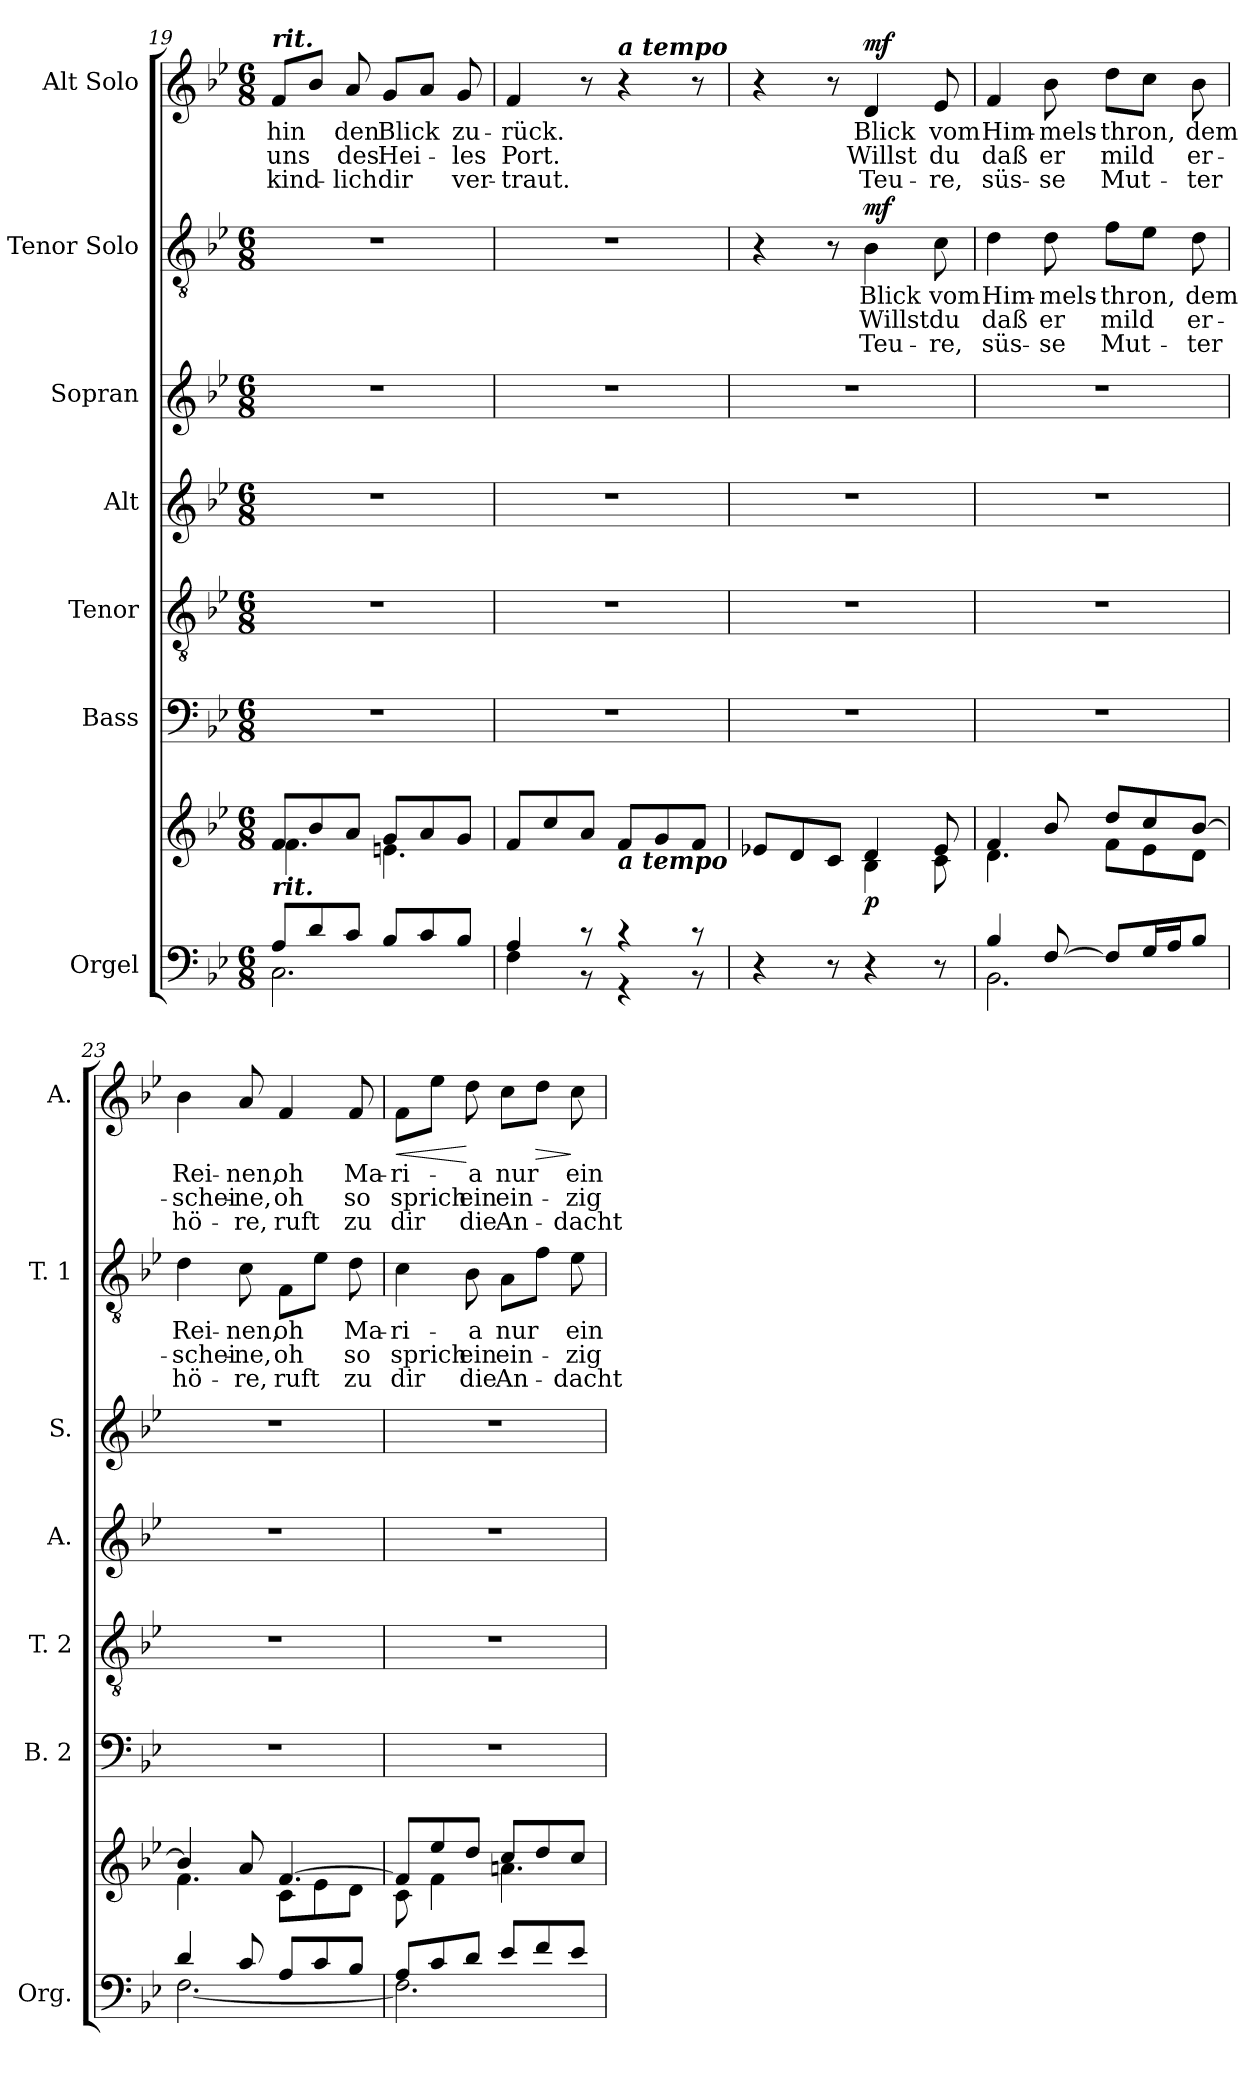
**kern	**kern	**dynam	**kern	**kern	**kern	**kern	**kern	**text	**text	**text	**dynam	**kern	**text	**text	**text	**dynam
*part7	*part7	*part7	*part6	*part5	*part4	*part3	*part2	*part2	*part2	*part2	*part2	*part1	*part1	*part1	*part1	*part1
*staff8	*staff7	*staff7/8	*staff6	*staff5	*staff4	*staff3	*staff2	*staff2	*staff2	*staff2	*staff2	*staff1	*staff1	*staff1	*staff1	*staff1
*I"Orgel	*	*	*I"Bass	*I"Tenor	*I"Alt	*I"Sopran	*I"Tenor Solo	*	*	*	*	*I"Alt Solo	*	*	*	*
*I'Org.	*	*	*I'B. 2	*I'T. 2	*I'A.	*I'S.	*I'T. 1	*	*	*	*	*I'A.	*	*	*	*
*clefF4	*clefG2	*	*clefF4	*clefGv2	*clefG2	*clefG2	*clefGv2	*	*	*	*	*clefG2	*	*	*	*
*k[b-e-]	*k[b-e-]	*	*k[b-e-]	*k[b-e-]	*k[b-e-]	*k[b-e-]	*k[b-e-]	*	*	*	*	*k[b-e-]	*	*	*	*
*B-:	*B-:	*	*B-:	*B-:	*B-:	*B-:	*B-:	*	*	*	*	*B-:	*	*	*	*
*M6/8	*M6/8	*	*M6/8	*M6/8	*M6/8	*M6/8	*M6/8	*	*	*	*	*M6/8	*	*	*	*
=19	=19	=19	=19	=19	=19	=19	=19	=19	=19	=19	=19	=19	=19	=19	=19	=19
*^	*^	*	*	*	*	*	*	*	*	*	*	*	*	*	*	*
!	!	!	!	!	!	!	!	!	!	!	!	!	!	!LO:TX:a:Bi:t=rit.	!	!	!	!
!	!	!LO:TX:b:Bi:t=rit.	!	!	!	!	!	!	!	!	!	!	!	!	!	!	!	!
!	!	!	!	!	!	!	!	!	!	!	!	!	!	!	!LO:LY:b	!LO:LY:b	!LO:LY:b	!
8A/L	2.C\	8f/L	4.f\	.	2.r	2.r	2.r	2.r	2.r	.	.	.	.	8f/L	-hin	uns	kind-	.
8d/	.	8b-/	.	.	.	.	.	.	.	.	.	.	.	8b-/J	.	.	.	.
!	!	!	!	!	!	!	!	!	!	!	!	!	!	!	!LO:LY:b	!LO:LY:b	!LO:LY:b	!
8c/J	.	8a/J	.	.	.	.	.	.	.	.	.	.	.	8a/	den	des	-lich	.
!	!	!	!	!	!	!	!	!	!	!	!	!	!	!	!LO:LY:b	!LO:LY:b	!LO:LY:b	!
8B-/L	.	8g/L	4.en\	.	.	.	.	.	.	.	.	.	.	8g/L	Blick	Hei-	dir	.
8c/	.	8a/	.	.	.	.	.	.	.	.	.	.	.	8a/J	.	.	.	.
!	!	!	!	!	!	!	!	!	!	!	!	!	!	!	!LO:LY:b	!LO:LY:b	!LO:LY:b	!
8B-/J	.	8g/J	.	.	.	.	.	.	.	.	.	.	.	8g/	zu-	-les	ver-	.
*	*	*v	*v	*	*	*	*	*	*	*	*	*	*	*	*	*	*	*
=20	=20	=20	=20	=20	=20	=20	=20	=20	=20	=20	=20	=20	=20	=20	=20	=20	=20
!	!	!	!	!	!	!	!	!	!	!	!	!	!	!LO:LY:b	!LO:LY:b	!LO:LY:b	!
4A/	4F\	8f/L	.	2.r	2.r	2.r	2.r	2.r	.	.	.	.	4f/	-rück.	Port.	-traut.	.
.	.	8cc/	.	.	.	.	.	.	.	.	.	.	.	.	.	.	.
8r	8r	8a/J	.	.	.	.	.	.	.	.	.	.	8r	.	.	.	.
!	!	!	!	!	!	!	!	!	!	!	!	!	!LO:TX:a:Bi:t=a tempo	!	!	!	!
!	!	!LO:TX:b:Bi:t=a tempo	!	!	!	!	!	!	!	!	!	!	!	!	!	!	!
4r	4r	8f/L	.	.	.	.	.	.	.	.	.	.	4r	.	.	.	.
.	.	8g/	.	.	.	.	.	.	.	.	.	.	.	.	.	.	.
8r	8r	8f/J	.	.	.	.	.	.	.	.	.	.	8r	.	.	.	.
*v	*v	*	*	*	*	*	*	*	*	*	*	*	*	*	*	*	*
!!LO:PB:g=z
=21	=21	=21	=21	=21	=21	=21	=21	=21	=21	=21	=21	=21	=21	=21	=21	=21
*	*^	*	*	*	*	*	*	*	*	*	*	*	*	*	*	*
4r	8e-X/L	4.ryy	.	2.r	2.r	2.r	2.r	4r	.	.	.	.	4r	.	.	.	.
.	8d/	.	.	.	.	.	.	.	.	.	.	.	.	.	.	.	.
8r	8c/J	.	.	.	.	.	.	8r	.	.	.	.	8r	.	.	.	.
!	!	!	!LO:DY:b	!	!	!	!	!	!LO:LY:b	!LO:LY:b	!LO:LY:b	!LO:DY:a	!	!LO:LY:b	!LO:LY:b	!LO:LY:b	!LO:DY:a
4r	4d/	4B-\	p	.	.	.	.	4B-\	Blick	Willst	Teu-	mf	4d/	Blick	Willst	Teu-	mf
!	!	!	!	!	!	!	!	!	!LO:LY:b	!LO:LY:b	!LO:LY:b	!	!	!LO:LY:b	!LO:LY:b	!LO:LY:b	!
8r	8e-/	8c\	.	.	.	.	.	8c\	vom	du	-re,	.	8e-/	vom	du	-re,	.
=22	=22	=22	=22	=22	=22	=22	=22	=22	=22	=22	=22	=22	=22	=22	=22	=22	=22
*^	*	*	*	*	*	*	*	*	*	*	*	*	*	*	*	*	*
!	!	!	!	!	!	!	!	!	!	!LO:LY:b	!LO:LY:b	!LO:LY:b	!	!	!LO:LY:b	!LO:LY:b	!LO:LY:b	!
4B-/	2.BB-\	4f/	4.d\	.	2.r	2.r	2.r	2.r	4d\	Him-	daß	süs-	.	4f/	Him-	daß	süs-	.
!	!	!	!	!	!	!	!	!	!	!LO:LY:b	!LO:LY:b	!LO:LY:b	!	!	!LO:LY:b	!LO:LY:b	!LO:LY:b	!
[>8F/	.	8b-/	.	.	.	.	.	.	8d\	-mels-	er	-se	.	8b-\	-mels-	er	-se	.
!	!	!	!	!	!	!	!	!	!	!LO:LY:b	!LO:LY:b	!LO:LY:b	!	!	!LO:LY:b	!LO:LY:b	!LO:LY:b	!
8F/L]	.	8dd/L	8f\L	.	.	.	.	.	8f\L	-thron,	mild	Mut-	.	8dd\L	-thron,	mild	Mut-	.
16G/L	.	8cc/	8e-\	.	.	.	.	.	8e-\J	.	.	.	.	8cc\J	.	.	.	.
16A/J	.	.	.	.	.	.	.	.	.	.	.	.	.	.	.	.	.	.
!	!	!	!	!	!	!	!	!	!	!LO:LY:b	!LO:LY:b	!LO:LY:b	!	!	!LO:LY:b	!LO:LY:b	!LO:LY:b	!
8B-/J	.	[>8b-/J	8d\J	.	.	.	.	.	8d\	dem	er-	-ter	.	8b-\	dem	er-	-ter	.
=23	=23	=23	=23	=23	=23	=23	=23	=23	=23	=23	=23	=23	=23	=23	=23	=23	=23	=23
!	!	!	!	!	!	!	!	!	!	!LO:LY:b	!LO:LY:b	!LO:LY:b	!	!	!LO:LY:b	!LO:LY:b	!LO:LY:b	!
4d/	[<2.F\	4b-/]	4.f\	.	2.r	2.r	2.r	2.r	4d\	Rei-	-schei-	hö-	.	4b-\	Rei-	-schei-	hö-	.
!	!	!	!	!	!	!	!	!	!	!LO:LY:b	!LO:LY:b	!LO:LY:b	!	!	!LO:LY:b	!LO:LY:b	!LO:LY:b	!
8c/	.	8a/	.	.	.	.	.	.	8c\	-nen,	-ne,	-re,	.	8a/	-nen,	-ne,	-re,	.
!	!	!	!	!	!	!	!	!	!	!LO:LY:b	!LO:LY:b	!LO:LY:b	!	!	!LO:LY:b	!LO:LY:b	!LO:LY:b	!
8A/L	.	[>4.f/	8c\L	.	.	.	.	.	8F\L	oh	oh	ruft	.	4f/	oh	oh	ruft	.
8c/	.	.	8e-\	.	.	.	.	.	8e-\J	.	.	.	.	.	.	.	.	.
!	!	!	!	!	!	!	!	!	!	!LO:LY:b	!LO:LY:b	!LO:LY:b	!	!	!LO:LY:b	!LO:LY:b	!LO:LY:b	!
8B-/J	.	.	8d\J	.	.	.	.	.	8d\	Ma-	so	zu	.	8f/	Ma-	so	zu	.
=24	=24	=24	=24	=24	=24	=24	=24	=24	=24	=24	=24	=24	=24	=24	=24	=24	=24	=24
!	!	!	!	!	!	!	!	!	!	!LO:LY:b	!LO:LY:b	!LO:LY:b	!	!	!LO:LY:b	!LO:LY:b	!LO:LY:b	!LO:HP:b
8A/L	2.F\]	8f/L]	8c\	.	2.r	2.r	2.r	2.r	4c\	-ri-	sprich	dir	.	8f\L	-ri-	sprich	dir	<
8c/	.	8ee-/	4f\	.	.	.	.	.	.	.	.	.	.	8ee-\J	.	.	.	.
!	!	!	!	!	!	!	!	!	!	!LO:LY:b	!LO:LY:b	!LO:LY:b	!	!	!LO:LY:b	!LO:LY:b	!LO:LY:b	!
8d/J	.	8dd/J	.	.	.	.	.	.	8B-\	-a	ein	die	.	8dd\	-a	ein	die	[
!	!	!	!	!	!	!	!	!	!	!LO:LY:b	!LO:LY:b	!LO:LY:b	!	!	!LO:LY:b	!LO:LY:b	!LO:LY:b	!
8e-/L	.	8cc/L	4.an\	.	.	.	.	.	8A\L	nur	ein-	An-	.	8cc\L	nur	ein-	An-	.
!	!	!	!	!	!	!	!	!	!	!	!	!	!	!	!	!	!	!LO:HP:b
8f/	.	8dd/	.	.	.	.	.	.	8f\J	.	.	.	.	8dd\J	.	.	.	>
!	!	!	!	!	!	!	!	!	!	!LO:LY:b	!LO:LY:b	!LO:LY:b	!	!	!LO:LY:b	!LO:LY:b	!LO:LY:b	!
8e-/J	.	8cc/J	.	.	.	.	.	.	8e-\	ein-	-zig	-dacht	.	8cc\	ein-	-zig	-dacht	]
*v	*v	*	*	*	*	*	*	*	*	*	*	*	*	*	*	*	*	*
*	*v	*v	*	*	*	*	*	*	*	*	*	*	*	*	*	*	*
=	=	=	=	=	=	=	=	=	=	=	=	=	=	=	=	=
*-	*-	*-	*-	*-	*-	*-	*-	*-	*-	*-	*-	*-	*-	*-	*-	*-
